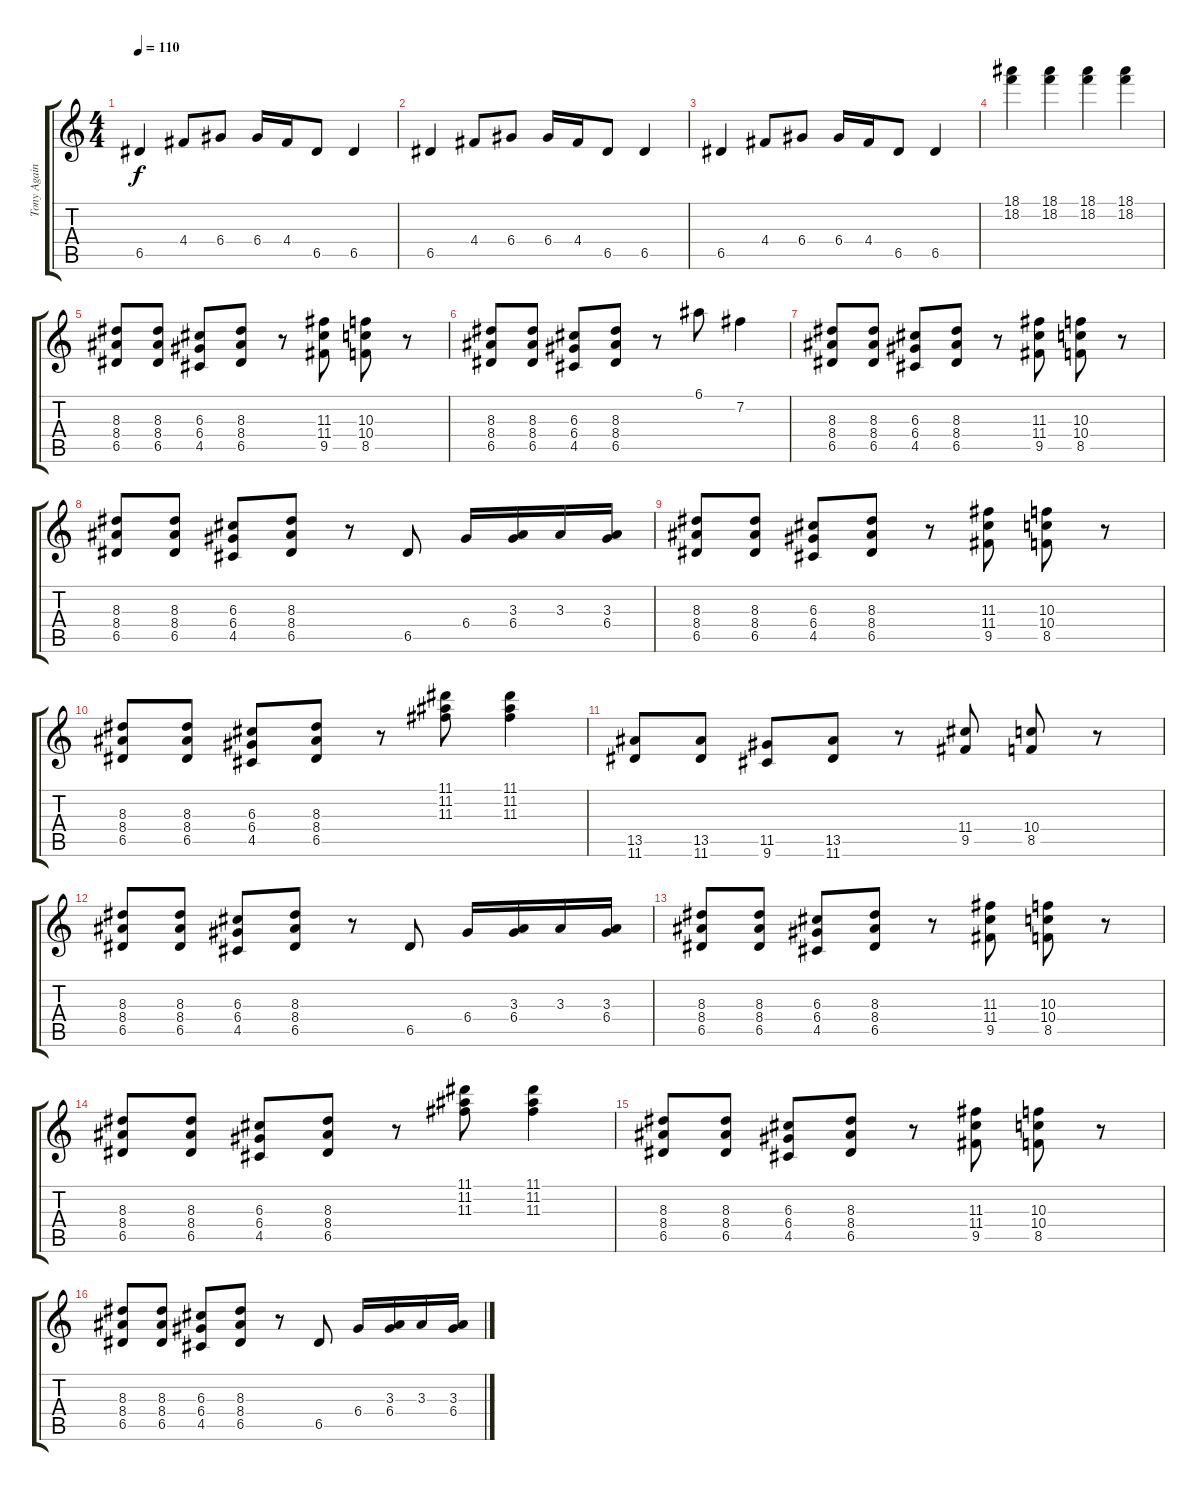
\track ("Tony Again (Ovd Guitar)" "Tony Again") {instrument overdrivenguitar}
\staff {score tabs}
\tuning (E4 B3 G3 D3 A2 E2) {hide}
\ts (4 4)
\tempo 110
\clef g2
\ks c
6.5.4{dy f} 4.4.8 6.4.8 6.4.16 4.4.16 6.5.8 6.5.4 |
6.5.4 4.4.8 6.4.8 6.4.16 4.4.16 6.5.8 6.5.4 |
6.5.4 4.4.8 6.4.8 6.4.16 4.4.16 6.5.8 6.5.4 |
(18.1 18.2).4 (18.1 18.2).4 (18.1 18.2).4 (18.1 18.2).4 |
(8.3 8.4 6.5).8 (8.3 8.4 6.5).8 (6.3 6.4 4.5).8 (8.3 8.4 6.5).8 r.8 (11.3 11.4 9.5).8 (10.3 10.4 8.5).8 r.8 |
(8.3 8.4 6.5).8 (8.3 8.4 6.5).8 (6.3 6.4 4.5).8 (8.3 8.4 6.5).8 r.8 6.1.8 7.2.4 |
(8.3 8.4 6.5).8 (8.3 8.4 6.5).8 (6.3 6.4 4.5).8 (8.3 8.4 6.5).8 r.8 (11.3 11.4 9.5).8 (10.3 10.4 8.5).8 r.8 |
(8.3 8.4 6.5).8 (8.3 8.4 6.5).8 (6.3 6.4 4.5).8 (8.3 8.4 6.5).8 r.8 6.5.8 6.4.16 (3.3 6.4).16 3.3.16 (3.3 6.4).16 |
(8.3 8.4 6.5).8 (8.3 8.4 6.5).8 (6.3 6.4 4.5).8 (8.3 8.4 6.5).8 r.8 (11.3 11.4 9.5).8 (10.3 10.4 8.5).8 r.8 |
(8.3 8.4 6.5).8 (8.3 8.4 6.5).8 (6.3 6.4 4.5).8 (8.3 8.4 6.5).8 r.8 (11.1 11.2 11.3).8 (11.1 11.2 11.3).4 |
(13.5 11.6).8 (13.5 11.6).8 (11.5 9.6).8 (13.5 11.6).8 r.8 (11.4 9.5).8 (10.4 8.5).8 r.8 |
(8.3 8.4 6.5).8 (8.3 8.4 6.5).8 (6.3 6.4 4.5).8 (8.3 8.4 6.5).8 r.8 6.5.8 6.4.16 (3.3 6.4).16 3.3.16 (3.3 6.4).16 |
(8.3 8.4 6.5).8 (8.3 8.4 6.5).8 (6.3 6.4 4.5).8 (8.3 8.4 6.5).8 r.8 (11.3 11.4 9.5).8 (10.3 10.4 8.5).8 r.8 |
(8.3 8.4 6.5).8 (8.3 8.4 6.5).8 (6.3 6.4 4.5).8 (8.3 8.4 6.5).8 r.8 (11.1 11.2 11.3).8 (11.1 11.2 11.3).4 |
(8.3 8.4 6.5).8 (8.3 8.4 6.5).8 (6.3 6.4 4.5).8 (8.3 8.4 6.5).8 r.8 (11.3 11.4 9.5).8 (10.3 10.4 8.5).8 r.8 |
(8.3 8.4 6.5).8 (8.3 8.4 6.5).8 (6.3 6.4 4.5).8 (8.3 8.4 6.5).8 r.8 6.5.8 6.4.16 (3.3 6.4).16 3.3.16 (3.3 6.4).16
